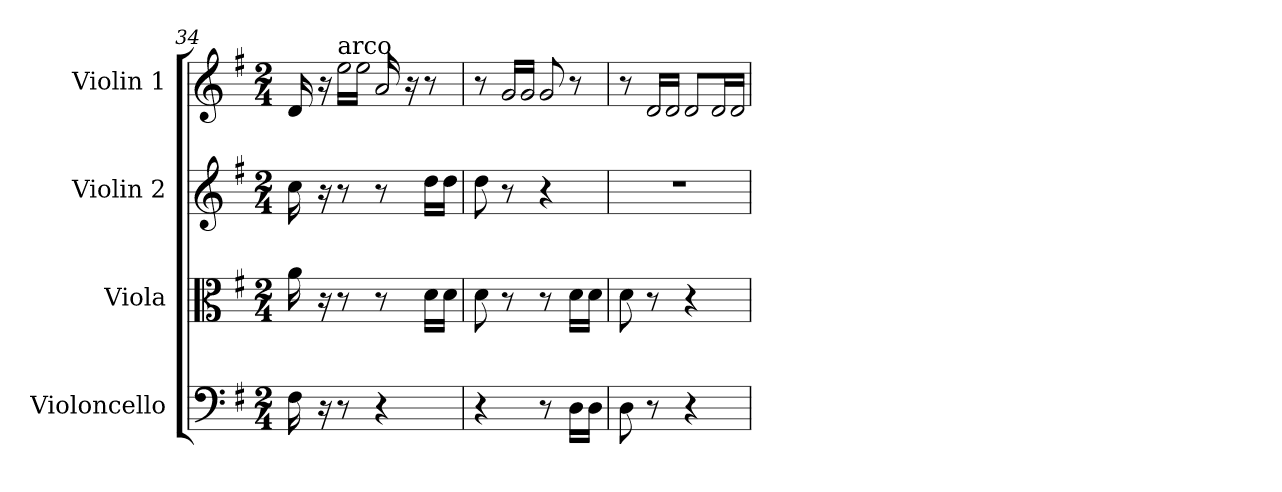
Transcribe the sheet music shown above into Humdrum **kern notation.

**kern	**kern	**kern	**kern
*part4	*part3	*part2	*part1
*staff4	*staff3	*staff2	*staff1
*I"Violoncello	*I"Viola	*I"Violin 2	*I"Violin 1
*I'Vc	*I'Vla	*I'Vln	*I'Vln
*clefF4	*clefC3	*clefG2	*clefG2
*k[f#]	*k[f#]	*k[f#]	*k[f#]
*M2/4	*M2/4	*M2/4	*M2/4
=34	=34	=34	=34
16F#\	16a\	16cc\	16d/
16r	16r	16r	16r
!	!	!	!LO:TX:a:t=arco
!	!	!	!LO:N:head=open
8r	8r	8r	16ee\LL
!	!	!	!LO:N:head=open
.	.	.	16ee\JJ
!	!	!	!LO:N:head=open
4r	8r	8r	16a/
.	.	.	16r
.	16d\LL	16dd\LL	8r
.	16d\JJ	16dd\JJ	.
=35	=35	=35	=35
4r	8d\	8dd\	8r
!	!	!	!LO:N:head=open
.	8r	8r	16g/LL
!	!	!	!LO:N:head=open
.	.	.	16g/JJ
!	!	!	!LO:N:head=open
8r	8r	4r	8g/
16D\LL	16d\LL	.	8r
16D\JJ	16d\JJ	.	.
!!LO:LB:g=z
=36	=36	=36	=36
8D\	8d\	2r	8r
!	!	!	!LO:N:head=open
8r	8r	.	16d/LL
!	!	!	!LO:N:head=open
.	.	.	16d/JJ
!	!	!	!LO:N:head=open
4r	4r	.	8d/L
!	!	!	!LO:N:head=open
.	.	.	16d/L
!	!	!	!LO:N:head=open
.	.	.	16d/JJ
=	=	=	=
*-	*-	*-	*-
